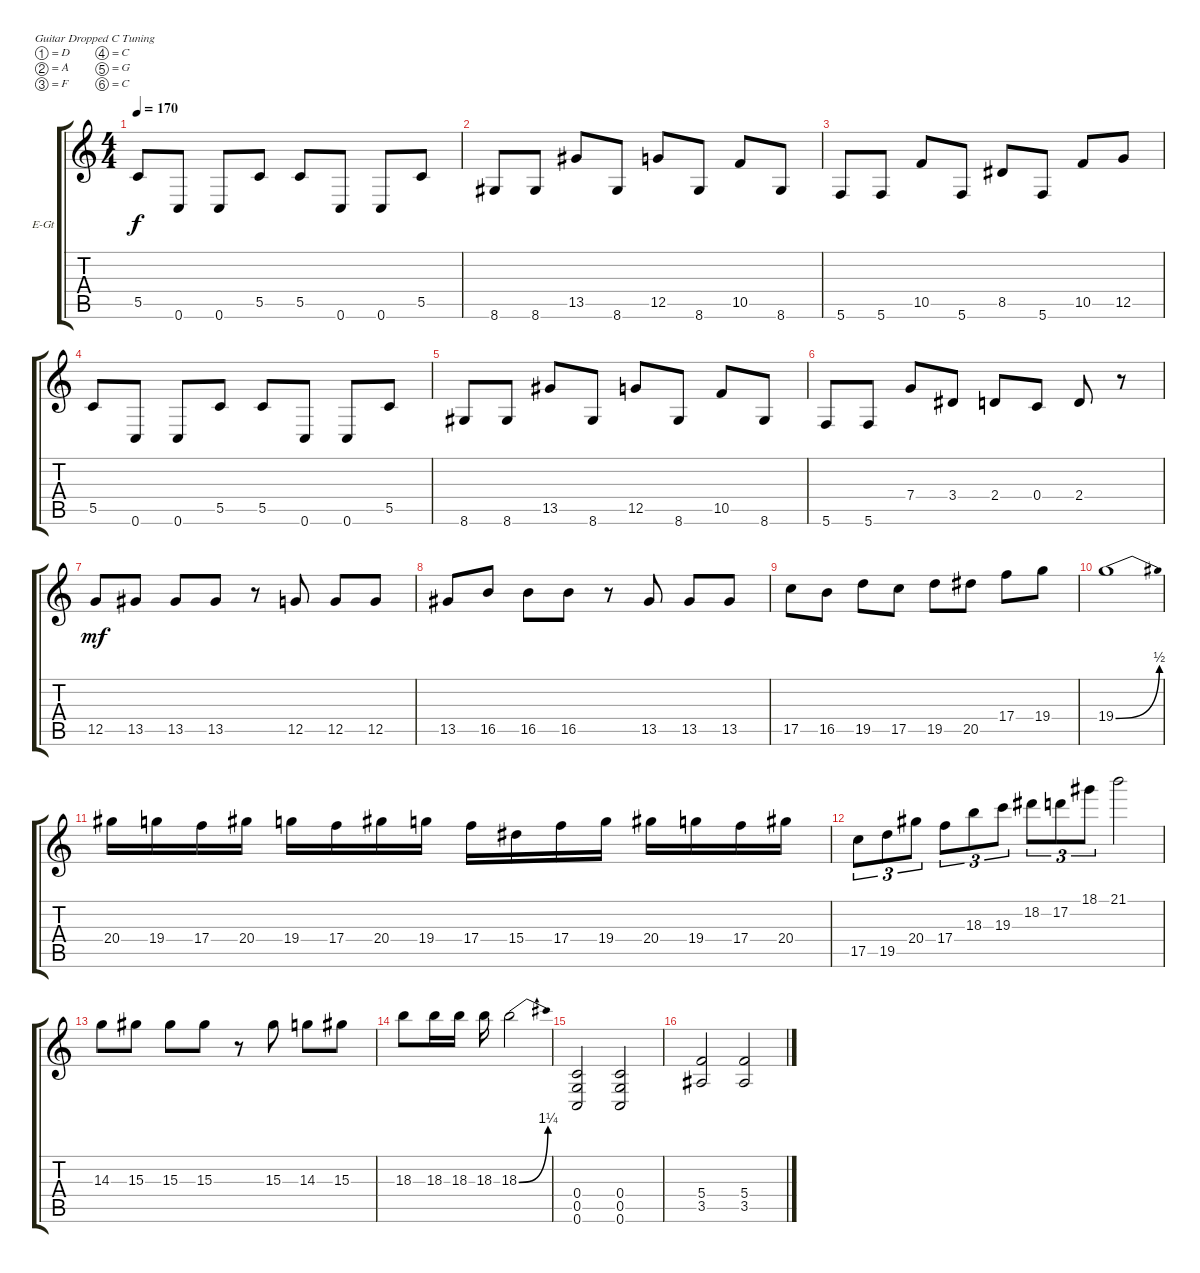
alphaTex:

\bracketExtendMode groupsimilarinstruments
\firstSystemTrackNameOrientation horizontal
\otherSystemsTrackNameOrientation horizontal
\track ("Axmad" "E-Gt") {solo instrument distortionguitar}
\staff {score tabs}
\tuning (D4 A3 F3 C3 G2 C2)
\ts (4 4)
\tempo 170
\clef g2
\ks c
5.5.8{dy f} 0.6.8 0.6.8 5.5.8 5.5.8 0.6.8 0.6.8 5.5.8 |
8.6.8 8.6.8 13.5.8 8.6.8 12.5.8 8.6.8 10.5.8 8.6.8 |
5.6.8 5.6.8 10.5.8 5.6.8 8.5.8 5.6.8 10.5.8 12.5.8 |
5.5.8 0.6.8 0.6.8 5.5.8 5.5.8 0.6.8 0.6.8 5.5.8 |
8.6.8 8.6.8 13.5.8 8.6.8 12.5.8 8.6.8 10.5.8 8.6.8 |
5.6.8 5.6.8 7.4.8 3.4.8 2.4.8 0.4.8 2.4.8 r.8 |
12.5.8{dy mf} 13.5.8 13.5.8 13.5.8 r.8 12.5.8 12.5.8 12.5.8 |
13.5.8 16.5.8 16.5.8 16.5.8 r.8 13.5.8 13.5.8 13.5.8 |
17.5.8 16.5.8 19.5.8 17.5.8 19.5.8 20.5.8 17.4.8 19.4.8 |
19.4{be (bend 0 0 16.8 2)}.1 |
20.4.16 19.4.16 17.4.16 20.4.16 19.4.16 17.4.16 20.4.16 19.4.16 17.4.16 15.4.16 17.4.16 19.4.16 20.4.16 19.4.16 17.4.16 20.4.16 |
17.5.8{tu (3 2)} 19.5.8{tu (3 2)} 20.4.8{tu (3 2)} 17.4.8{tu (3 2)} 18.3.8{tu (3 2)} 19.3.8{tu (3 2)} 18.2.8{tu (3 2)} 17.2.8{tu (3 2)} 18.1.8{tu (3 2)} 21.1.2 |
14.3.8 15.3.8 15.3.8 15.3.8 r.8 15.3.8 14.3.8 15.3.8 |
18.3.8 18.3.16 18.3.16 18.3.16 18.3{be (bend 0 0 60 5)}.2 |
(0.6 0.5 0.4).2 (0.4 0.5 0.6).2 |
(3.5 5.4).2 (3.5 5.4).2
